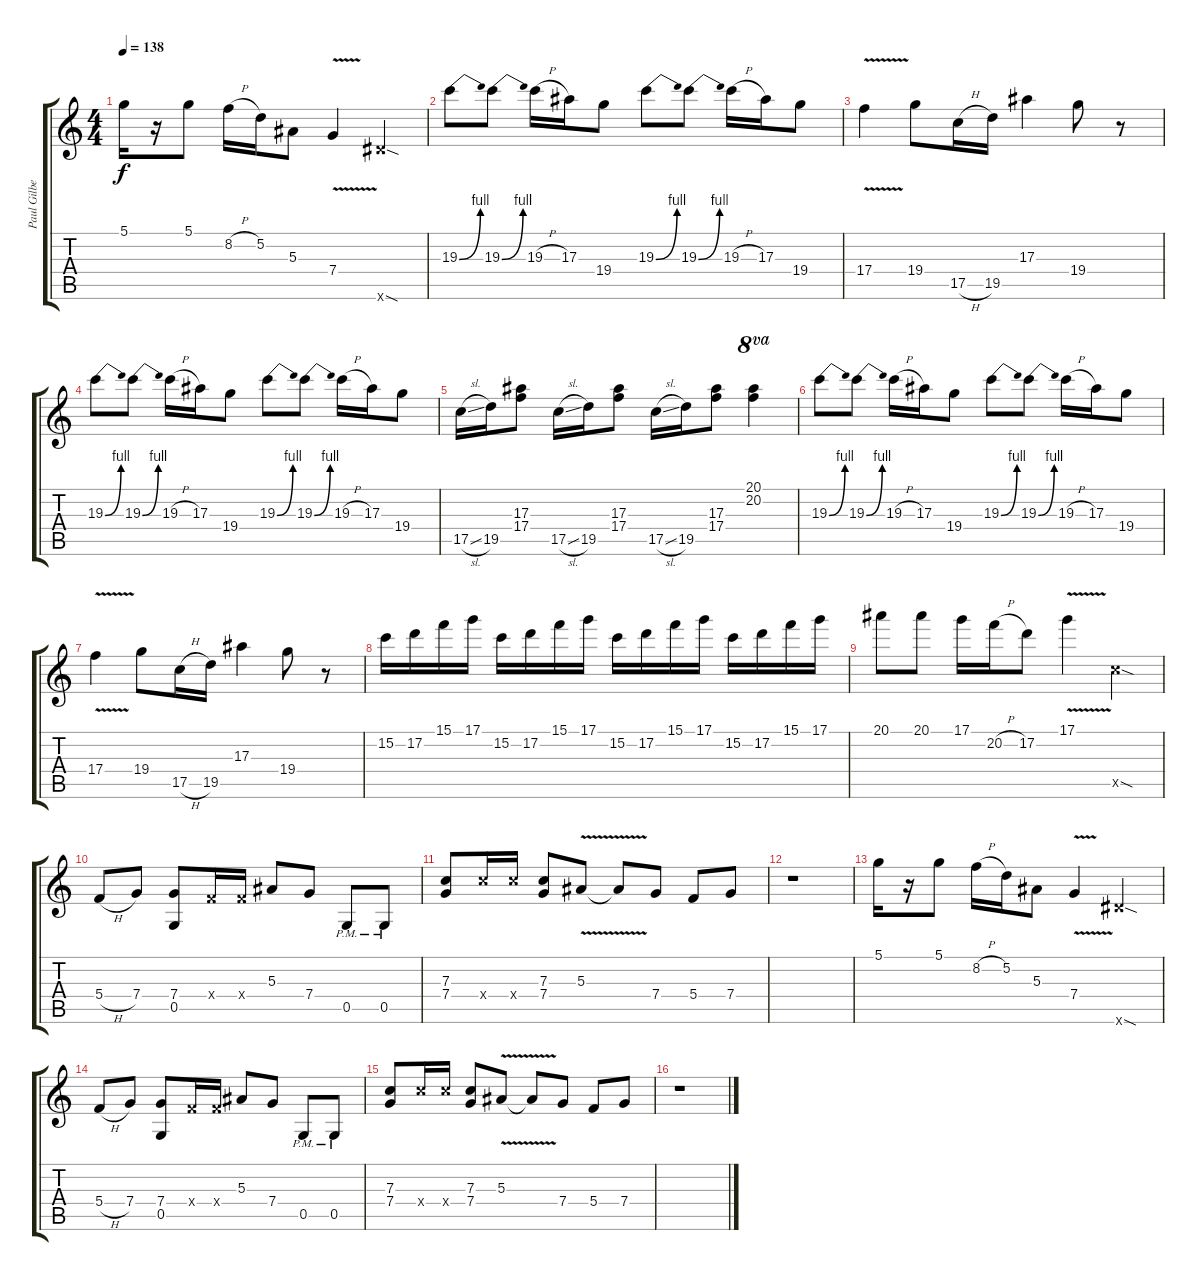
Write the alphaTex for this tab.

\track ("Paul Gilbert" "Paul Gilbe") {instrument distortionguitar}
\staff {score tabs}
\tuning (D4 A3 F3 C3 G2 D2) {hide}
\ts (4 4)
\tempo 138
\clef g2
\ks c
5.1.16{dy f} r.16 5.1.8 8.2{h}.16 5.2.16 5.3.8 7.4{v}.4 13.6{sod x}.4 |
19.3{be (bend 0 0 60 4)}.8 19.3{be (bend 0 0 60 4)}.8 19.3{h}.16 17.3.16 19.4.8 19.3{be (bend 0 0 60 4)}.8 19.3{be (bend 0 0 60 4)}.8 19.3{h}.16 17.3.16 19.4.8 |
17.4{v}.4 19.4.8 17.5{h}.16 19.5.16 17.3.4 19.4.8 r.8 |
19.3{be (bend 0 0 60 4)}.8 19.3{be (bend 0 0 60 4)}.8 19.3{h}.16 17.3.16 19.4.8 19.3{be (bend 0 0 60 4)}.8 19.3{be (bend 0 0 60 4)}.8 19.3{h}.16 17.3.16 19.4.8 |
17.5{sl}.16 19.5.16 (17.3 17.4).8 17.5{sl}.16 19.5.16 (17.3 17.4).8 17.5{sl}.16 19.5.16 (17.3 17.4).8 (20.1 20.2).4{ot 8va} |
19.3{be (bend 0 0 60 4)}.8 19.3{be (bend 0 0 60 4)}.8 19.3{h}.16 17.3.16 19.4.8 19.3{be (bend 0 0 60 4)}.8 19.3{be (bend 0 0 60 4)}.8 19.3{h}.16 17.3.16 19.4.8 |
17.4{v}.4 19.4.8 17.5{h}.16 19.5.16 17.3.4 19.4.8 r.8 |
15.2.16 17.2.16 15.1.16 17.1.16 15.2.16 17.2.16 15.1.16 17.1.16 15.2.16 17.2.16 15.1.16 17.1.16 15.2.16 17.2.16 15.1.16 17.1.16 |
20.1.8 20.1.8 17.1.16 20.2{h}.16 17.2.8 17.1{v}.4 17.5{sod x}.4 |
5.4{h}.8 7.4.8 (7.4 0.5).8 5.4{x}.16 5.4{x}.16 5.3.8 7.4.8 0.5{pm}.8 0.5{pm}.8 |
(7.3 7.4).8 12.4{x}.16 12.4{x}.16 (7.3 7.4).8 5.3{v}.8 5.3{t}.8 7.4.8 5.4.8 7.4.8 |
r.1 |
5.1.16 r.16 5.1.8 8.2{h}.16 5.2.16 5.3.8 7.4{v}.4 13.6{sod x}.4 |
5.4{h}.8 7.4.8 (7.4 0.5).8 5.4{x}.16 5.4{x}.16 5.3.8 7.4.8 0.5{pm}.8 0.5{pm}.8 |
(7.3 7.4).8 12.4{x}.16 12.4{x}.16 (7.3 7.4).8 5.3{v}.8 5.3{t}.8 7.4.8 5.4.8 7.4.8 |
r.1
